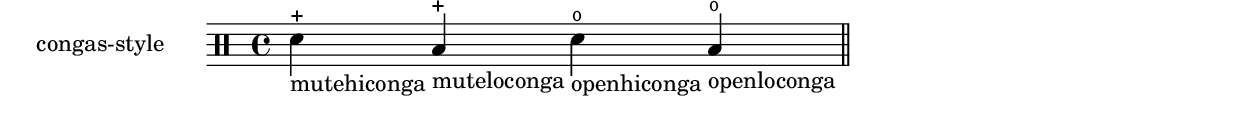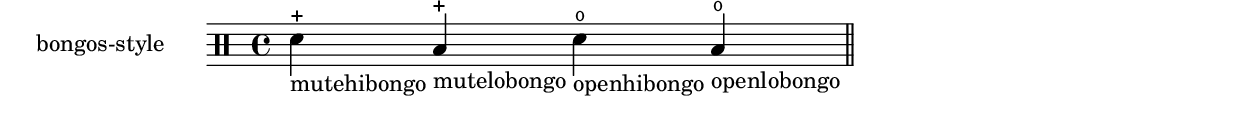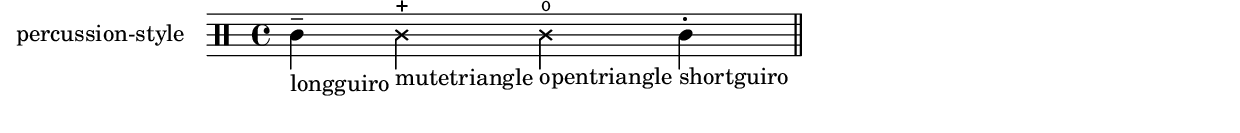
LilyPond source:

%% Generated by lilypond-book
%% Options: [exampleindent=10.16\mm,indent=0\mm,line-width=160\mm,paper-height=845.047\pt,paper-width=597.508\pt,papersize='(cons (* 597.508 pt) (* 845.047 pt))]
\include "lilypond-book-preamble.ly"


% ****************************************************************
% Start cut-&-pastable-section
% ****************************************************************

#(ly:set-option 'eps-box-padding 3.000000)



\paper {
  #(set-paper-size '(cons (* 597.508 pt) (* 845.047 pt)))
  indent = 0\mm
  line-width = 160\mm
  % offset the left padding, also add 1mm as lilypond creates cropped
  % images with a little space on the right
  line-width = #(- line-width (* mm  3.000000) (* mm 1))
}

\layout {
  
}




% ****************************************************************
% ly snippet:
% ****************************************************************
\sourcefilename "/lilypond-2.25.21/input/regression/drum-scripts.ly"
\sourcefileline 0
\version "2.23.6"

\header {
  texidoc = "Pitches for drums may have a defined articulation sign.  This test
checks the predefined drum styles and prints only drum pitches with an
articulation sign."
}

\paper { indent = 35 }

% The currently predefined styles, see `ly/drumpitch-init.ly`.
#(define predefined-drumstyles
   '(drums-style
     agostini-drums-style
     weinberg-drums-style
     timbales-style
     congas-style
     bongos-style
     percussion-style))

$@(map
   (lambda (predefined-style)
     (let* (;; `predefined-drumstyles` is a symbol list, thus look up the style
            ;; in `(current-module)`.
            (current-style-hash-table
             (module-ref (current-module) predefined-style))
            ;; Transform the hash table into an alist and sort it to ensure
            ;; reproducibility.
            (current-style
             (sort
              (hash-table->alist current-style-hash-table)
              (lambda (p q)
                (symbol<? (car p) (car q)))))
            ;; Keep only drum pitches with scripts, and add labels with
            ;; appropriate names.
            (relevant-drum-notes
             (filter-map
              (lambda (entry)
                (if (third entry)
                    (make-music
                     'NoteEvent
                     'articulations
                     (list (make-music
                            'TextScriptEvent
                            'direction DOWN
                            'text (object->string (car entry))))
                     'drum-type (car entry)
                     'duration (ly:make-duration 2))
                    #f))
              current-style)))

       #{
         \new DrumStaff \with {
           instrumentName = #(symbol->string predefined-style)
           drumStyleTable = #current-style-hash-table
           \textLengthOn
         } \drummode {
           \cadenzaOn
           % For styles where no scripts are defined, print a spacer and a
           % remark.
           #@(if (null? relevant-drum-notes)
                 (list #{ s1^"No scripts defined" #})
                 relevant-drum-notes)
           \bar "||"
         }
       #}))
   predefined-drumstyles)



% ****************************************************************
% end ly snippet
% ****************************************************************
